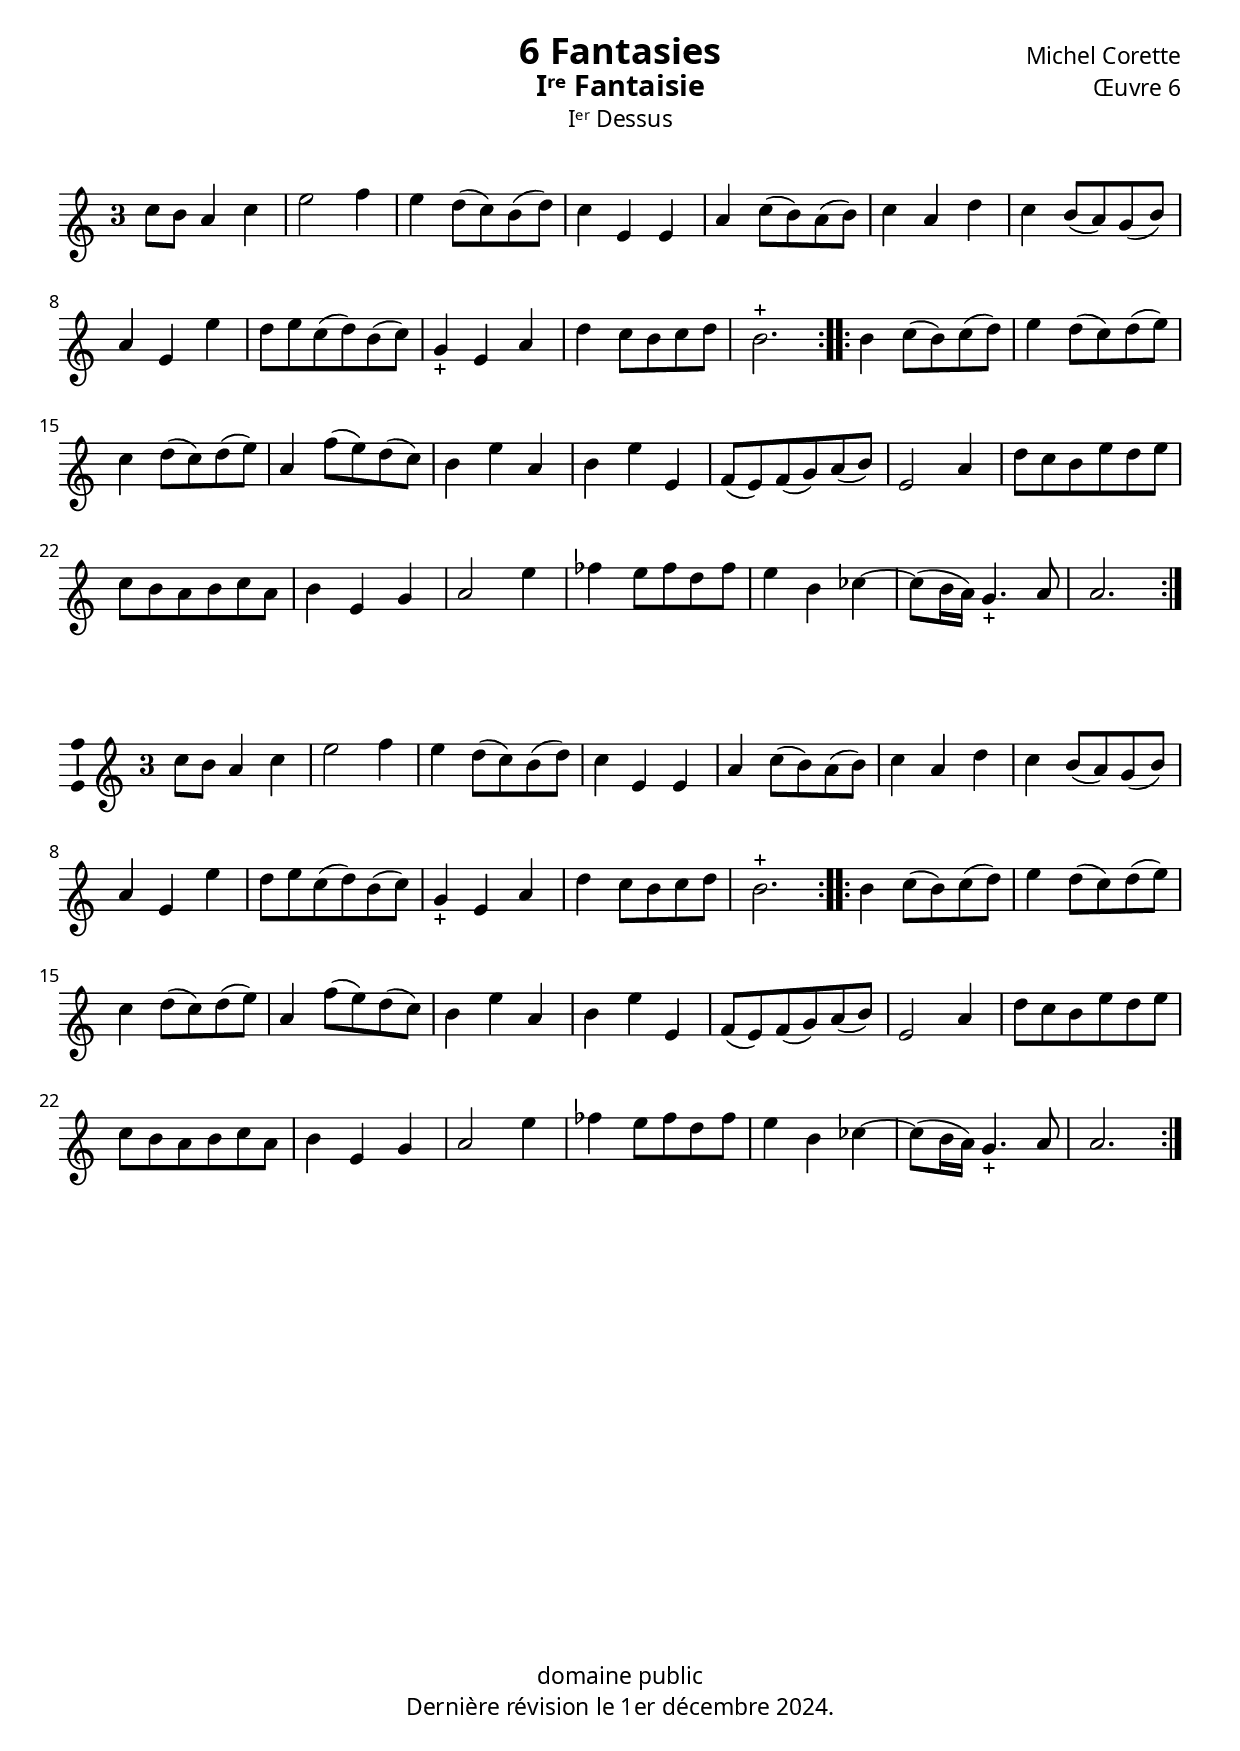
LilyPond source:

\version "2.24.1"
\include "stemside.ily"

\book {
  \bookpart {
    \include "layout.ily"
    \header {
      title = "6 Fantasies"
subtitle = "Iʳᵉ Fantaisie"
composer = "Michel Corette"
opus = "Op 6"
\include "../../revision_fr.ily"

      instrument = "Iᵉʳ Dessus"
    }
    \score {
  \header {
    title = "6 Fantasies"
subtitle = "Iʳᵉ Fantaisie"
composer = "Michel Corette"
opus = "Op 6"
\include "../../revision_fr.ily"

  }
  \new Staff \with {
    midiInstrument = "recorder"
  } {
    << {\clef french
    {
\once \override Staff.TimeSignature.style = #'single-digit
\time 3/4
\key c \major
\override Staff.Rest.style = #'classical
\compressEmptyMeasures


\transpose c c'' {
  \repeat volta 2 {
    e8 d c4 e          |
    g2 a4              |
    g4 f8 (e) d (f)    |
    e4 g, g,           |
    c4 e8 (d) c (d) |
    e4 c f |
    e4 d8 (c) b, (d) |
    c4 g, g |
    f8 g e (f) d (e)|
    b,4\tre g,4 c |
    f4 e8 d e f |
    d2.\tre
  }
  \repeat volta 2 {
    d4 e8 (d) e (f) |
    g4 f8 (e) f (g)|
    e4 f8 (e) f (g)
    c4 a8 (g) f (e) |
    d4 g c |
    d g g, |
    a,8 (g,) a, (b,) c (d)|
    g,2 c4 |
    f8 e d g f g |
    e d c d e c |
    d4 g, b, | c2 g4 |
    as4 g8 as f as |
    g4 d es ~ |
    es8 (d16 c) b,4.\tre c8 |
    c2.
    }
}
 }
  }
>>
}
\layout { }
\midi { }
}

    \score {
  \header {
    title = "6 Fantasies"
subtitle = "Iʳᵉ Fantaisie"
composer = "Michel Corette"
opus = "Op 6"
\include "../../revision_fr.ily"

  }
  \new Staff \with {
    midiInstrument = "recorder"
    \consists "Ambitus_engraver"
  } {
    << {\clef french
    {
\once \override Staff.TimeSignature.style = #'single-digit
\time 3/4
\key c \major
\override Staff.Rest.style = #'classical
\compressEmptyMeasures


\transpose c c'' {
  \repeat volta 2 {
    e8 d c4 e          |
    g2 a4              |
    g4 f8 (e) d (f)    |
    e4 g, g,           |
    c4 e8 (d) c (d) |
    e4 c f |
    e4 d8 (c) b, (d) |
    c4 g, g |
    f8 g e (f) d (e)|
    b,4\tre g,4 c |
    f4 e8 d e f |
    d2.\tre
  }
  \repeat volta 2 {
    d4 e8 (d) e (f) |
    g4 f8 (e) f (g)|
    e4 f8 (e) f (g)
    c4 a8 (g) f (e) |
    d4 g c |
    d g g, |
    a,8 (g,) a, (b,) c (d)|
    g,2 c4 |
    f8 e d g f g |
    e d c d e c |
    d4 g, b, | c2 g4 |
    as4 g8 as f as |
    g4 d es ~ |
    es8 (d16 c) b,4.\tre c8 |
    c2.
    }
}
 }
  }
>>
}
\layout { }
\midi { }
}

  }
}
% vim:sw=2:ts=2:et:
